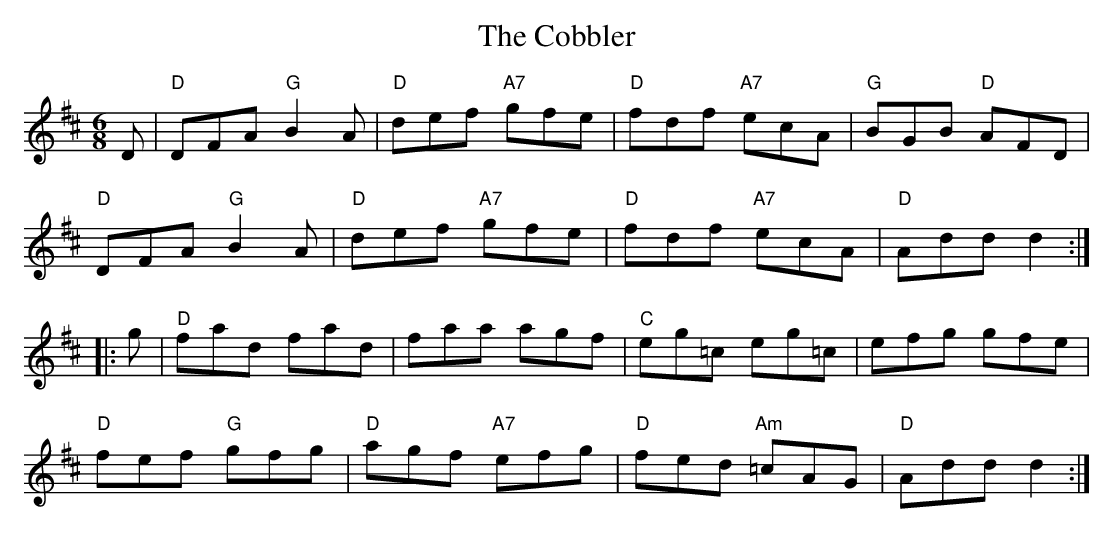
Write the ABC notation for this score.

X:1
T:The Cobbler
M:6/8
K:D
D|"D"DFA "G"B2A|"D"def "A7"gfe|"D"fdf "A7"ecA|"G"BGB "D"AFD|
"D"DFA "G"B2A|"D"def "A7"gfe|"D"fdf "A7"ecA|"D"Add d2:|
|:g|"D"fad fad|faa agf|"C"eg=c eg=c|efg gfe|
"D"fef "G"gfg|"D"agf "A7"efg|"D"fed "Am"=cAG|"D"Add d2:|
